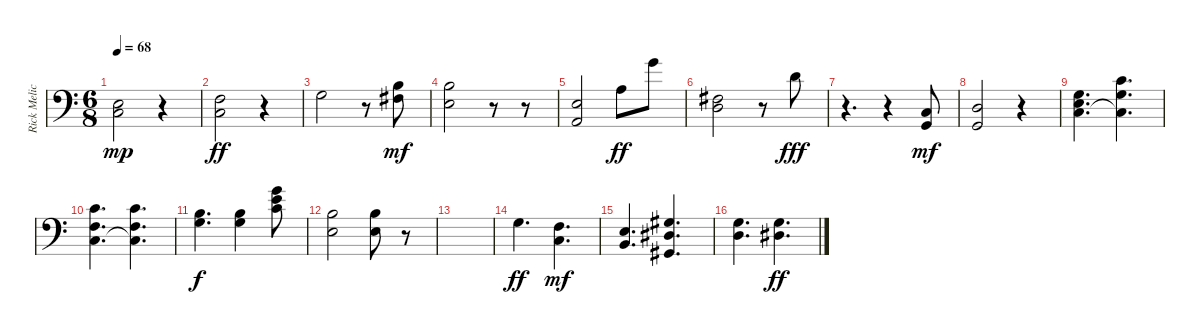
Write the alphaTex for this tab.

\track ("Rick Melick left Hand" "Rick Melic") {instrument brightacousticpiano}
\staff {score}
\tuning (Bb3 Gb3 Db3 Ab2 Eb2 Bb1 F1) {hide}
\ts (6 8)
\tempo 68
\clef f4
\ks c
(3.3 4.4).2{dy mp} r.4 |
(9.4 9.5).2{dy ff} r.4 |
6.3.2 r.8 (10.3 10.4).8{dy mf} |
(10.3 8.4).2 r.8 r.8 |
(8.4 6.5).2 8.3.8{dy ff} 9.1.8 |
(5.3 6.4).2 r.8 4.1.8{dy fff} |
r.4{d} r.4 (4.4 4.5).8{dy mf} |
(6.4 4.5).2 r.4 |
(6.3 8.4 9.5).4{d} (11.3 11.4 9.5{t}).4{d} |
(11.3 9.4 9.5).4{d} (11.3 9.4 9.5{t}).4{d} |
(5.2 6.3).4{d dy f} (5.2 6.3).4 (18.3 20.4 21.5).8 |
(1.1 3.3).2 (1.1 3.3).8 r.8 |
|
6.3.4{d dy ff} (9.4 9.5).4{d dy mf} |
(8.4 8.5).4{d} (7.3 7.4 5.5).4{d} |
(11.4 11.5).4{d} (6.3 7.4).4{d dy ff}
